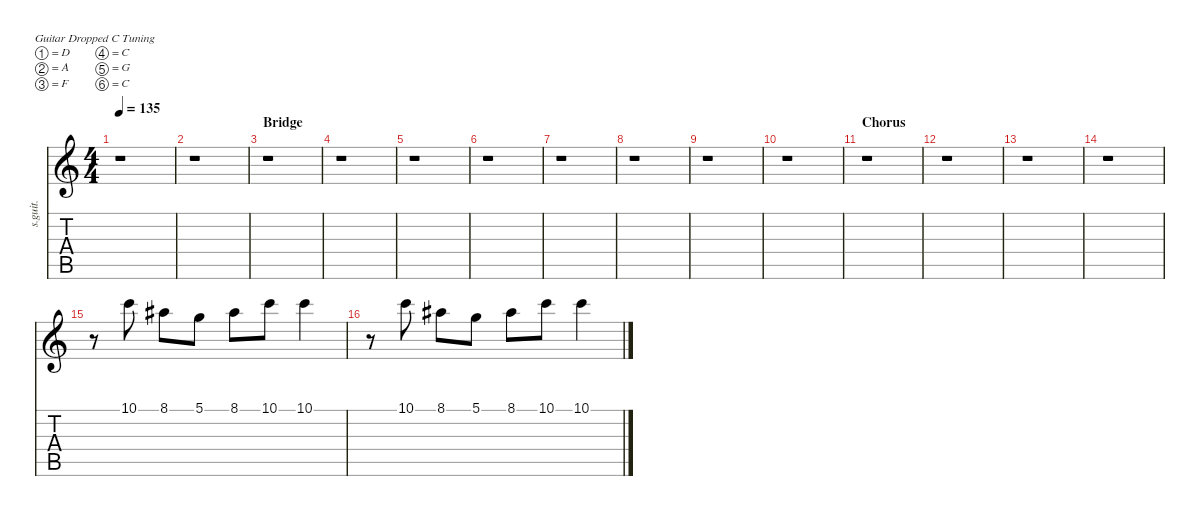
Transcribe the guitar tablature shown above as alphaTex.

\defaultSystemsLayout 4
\hideDynamics
\bracketExtendMode nobrackets
\track ("Jen Ledger (Backing Vocals)" "s.guit.") {instrument sopranosax}
\staff {score tabs}
\tuning (D4 A3 F3 C3 G2 C2)
\displaytranspose 12
\ts (4 4)
\tempo 135
\clef g2
\ks c
r.1{dy f} |
r.1 |
\section ("" "Bridge")
r.1 |
r.1 |
r.1 |
r.1 |
r.1 |
r.1 |
r.1 |
r.1 |
\section ("" "Chorus")
r.1 |
r.1 |
r.1 |
r.1 |
r.8 10.1.8{lyrics (0 "") lyrics (1 "") lyrics (2 "") lyrics (3 "") lyrics (4 "")} 8.1{acc #}.8{lyrics (0 "") lyrics (1 "") lyrics (2 "") lyrics (3 "") lyrics (4 "")} 5.1.8{lyrics (0 "") lyrics (1 "") lyrics (2 "") lyrics (3 "") lyrics (4 "")} 8.1{acc #}.8{lyrics (0 "") lyrics (1 "") lyrics (2 "") lyrics (3 "") lyrics (4 "")} 10.1.8{lyrics (0 "") lyrics (1 "") lyrics (2 "") lyrics (3 "") lyrics (4 "")} 10.1.4{lyrics (0 "") lyrics (1 "") lyrics (2 "") lyrics (3 "") lyrics (4 "")} |
r.8 10.1.8{lyrics (0 "") lyrics (1 "") lyrics (2 "") lyrics (3 "") lyrics (4 "")} 8.1{acc #}.8{lyrics (0 "") lyrics (1 "") lyrics (2 "") lyrics (3 "") lyrics (4 "")} 5.1.8{lyrics (0 "") lyrics (1 "") lyrics (2 "") lyrics (3 "") lyrics (4 "")} 8.1{acc #}.8{lyrics (0 "") lyrics (1 "") lyrics (2 "") lyrics (3 "") lyrics (4 "")} 10.1.8{lyrics (0 "") lyrics (1 "") lyrics (2 "") lyrics (3 "") lyrics (4 "")} 10.1.4{lyrics (0 "") lyrics (1 "") lyrics (2 "") lyrics (3 "") lyrics (4 "")}
